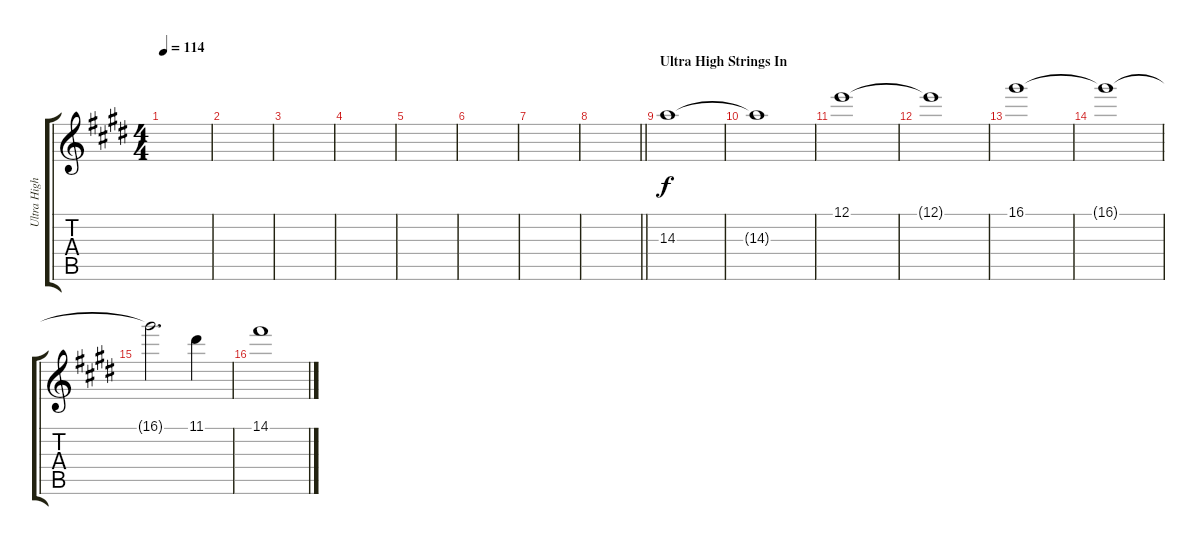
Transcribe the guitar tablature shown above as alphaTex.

\track ("Ultra High Strings" "Ultra High") {instrument stringensemble2}
\staff {score tabs}
\tuning (E5 B4 G4 D4 A3 E3) {hide}
\ts (4 4)
\tempo 114
\clef g2
\ks e
|
|
|
|
|
|
|
\barLineRight lightlight
|
\section ("" "Ultra High Strings In")
14.3.1 |
14.3{t}.1 |
12.1.1 |
12.1{t}.1 |
16.1.1 |
16.1{t}.1 |
16.1{t}.2{d} 11.1.4 |
14.1.1
